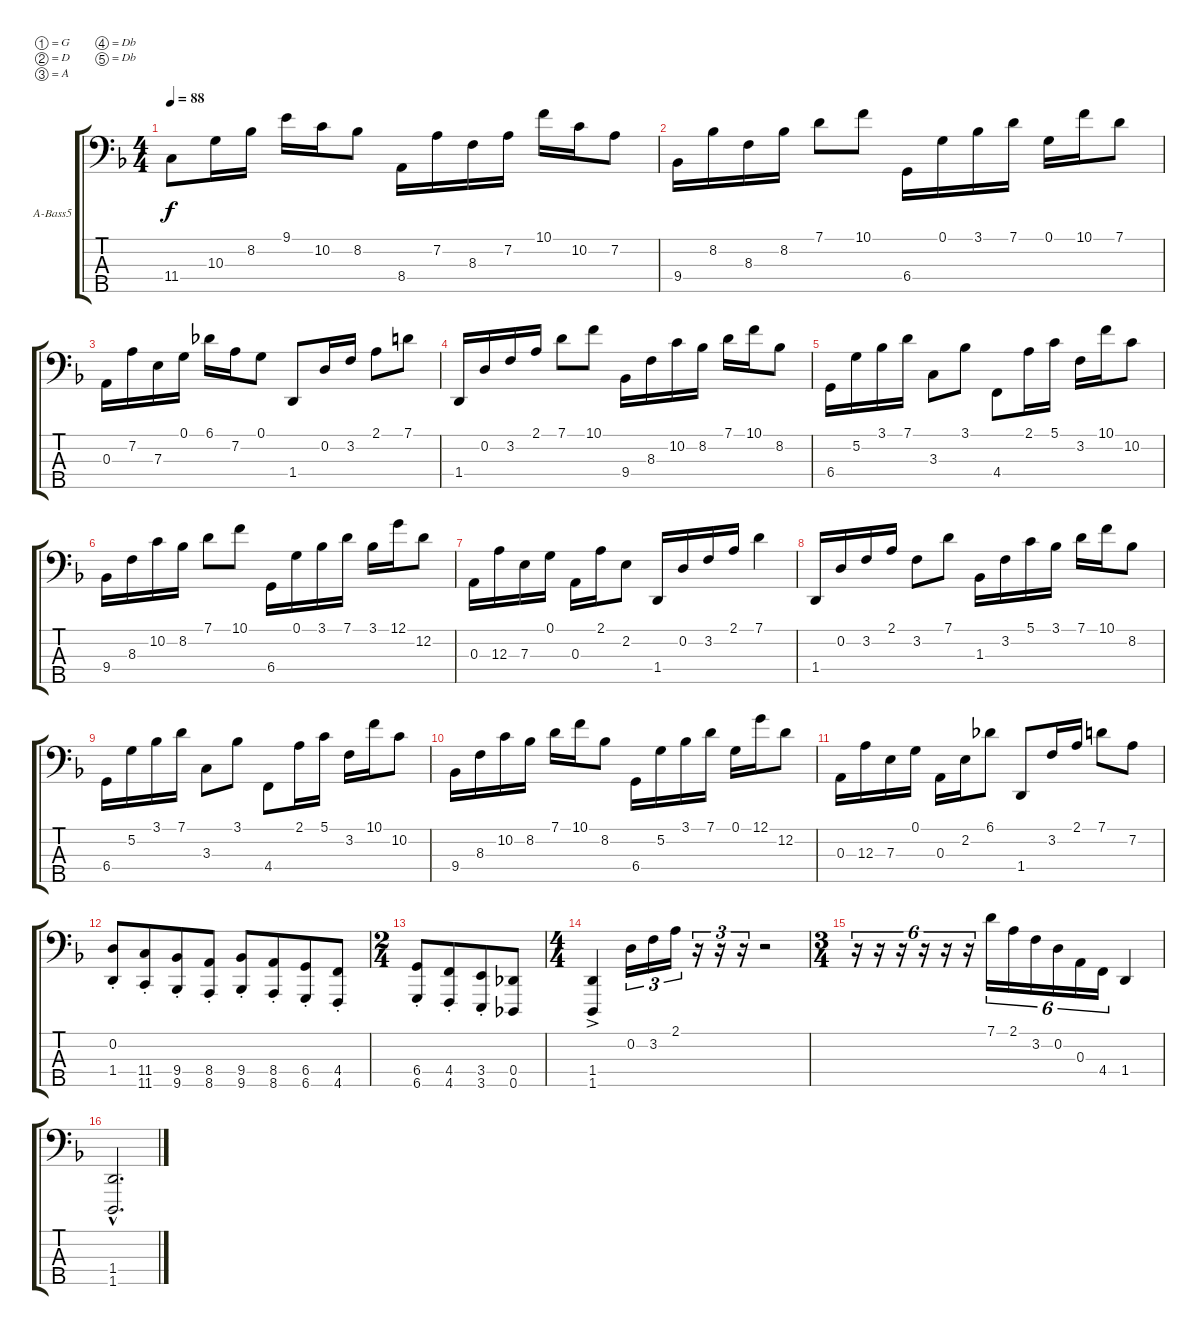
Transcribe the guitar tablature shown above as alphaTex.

\bracketExtendMode groupsimilarinstruments
\firstSystemTrackNameOrientation horizontal
\otherSystemsTrackNameOrientation horizontal
\track ("Track 3" "A-Bass5") {instrument acousticbass}
\staff {score tabs}
\tuning (G2 D2 A1 Db1 Db0)
\ts (4 4)
\tempo 88
\clef f4
\ks dminor
11.4.8{dy f} 10.3.16 8.2.16 9.1.16 10.2.16 8.2.8 8.4.16 7.2.16 8.3.16 7.2.16 10.1.16 10.2.16 7.2.8 |
9.4.16 8.2.16 8.3.16 8.2.16 7.1.8 10.1.8 6.4.16 0.1.16 3.1.16 7.1.16 0.1.16 10.1.16 7.1.8 |
0.3.16 7.2.16 7.3.16 0.1.16 6.1.16 7.2.16 0.1.8 1.4.8 0.2.16 3.2.16 2.1.8 7.1.8 |
1.4.16 0.2.16 3.2.16 2.1.16 7.1.8 10.1.8 9.4.16 8.3.16 10.2.16 8.2.16 7.1.16 10.1.16 8.2.8 |
6.4.16 5.2.16 3.1.16 7.1.16 3.3.8 3.1.8 4.4.8 2.1.16 5.1.16 3.2.16 10.1.16 10.2.8 |
9.4.16 8.3.16 10.2.16 8.2.16 7.1.8 10.1.8 6.4.16 0.1.16 3.1.16 7.1.16 3.1.16 12.1.16 12.2.8 |
0.3.16 12.3.16 7.3.16 0.1.16 0.3.16 2.1.16 2.2.8 1.4.16 0.2.16 3.2.16 2.1.16 7.1.4 |
1.4.16 0.2.16 3.2.16 2.1.16 3.2.8 7.1.8 1.3.16 3.2.16 5.1.16 3.1.16 7.1.16 10.1.16 8.2.8 |
6.4.16 5.2.16 3.1.16 7.1.16 3.3.8 3.1.8 4.4.8 2.1.16 5.1.16 3.2.16 10.1.16 10.2.8 |
9.4.16 8.3.16 10.2.16 8.2.16 7.1.16 10.1.16 8.2.8 6.4.16 5.2.16 3.1.16 7.1.16 0.1.16 12.1.16 12.2.8 |
0.3.16 12.3.16 7.3.16 0.1.16 0.3.16 2.2.16 6.1.8 1.4.8 3.2.16 2.1.16 7.1.8 7.2.8 |
(0.2 1.4{st}).8 (11.4 11.5{st}).8{beam merge} (9.4 9.5{st}).8 (8.4 8.5{st}).8 (9.4 9.5{st}).8 (8.4 8.5{st}).8{beam merge} (6.4 6.5{st}).8 (4.4 4.5{st}).8 |
\ts (2 4)
\beaming (8 2 2)
(6.4 6.5{st}).8 (4.4 4.5{st}).8{beam merge} (3.4 3.5{st}).8 (0.4 0.5).8 |
\ts (4 4)
\beaming (8 2 2 2 2)
(1.4 1.5{ac}).4 0.2.16{tu (3 2)} 3.2.16{tu (3 2)} 2.1.16{tu (3 2)} r.16{tu (3 2)} r.16{tu (3 2)} r.16{tu (3 2)} r.2 |
\ts (3 4)
\beaming (8 2 2 2)
r.16{tu (6 4)} r.16{tu (6 4)} r.16{tu (6 4)} r.16{tu (6 4)} r.16{tu (6 4)} r.16{tu (6 4)} 7.1.16{tu (6 4)} 2.1.16{tu (6 4)} 3.2.16{tu (6 4)} 0.2.16{tu (6 4)} 0.3.16{tu (6 4)} 4.4.16{tu (6 4)} 1.4.4 |
(1.4{hac} 1.5).2{d}
